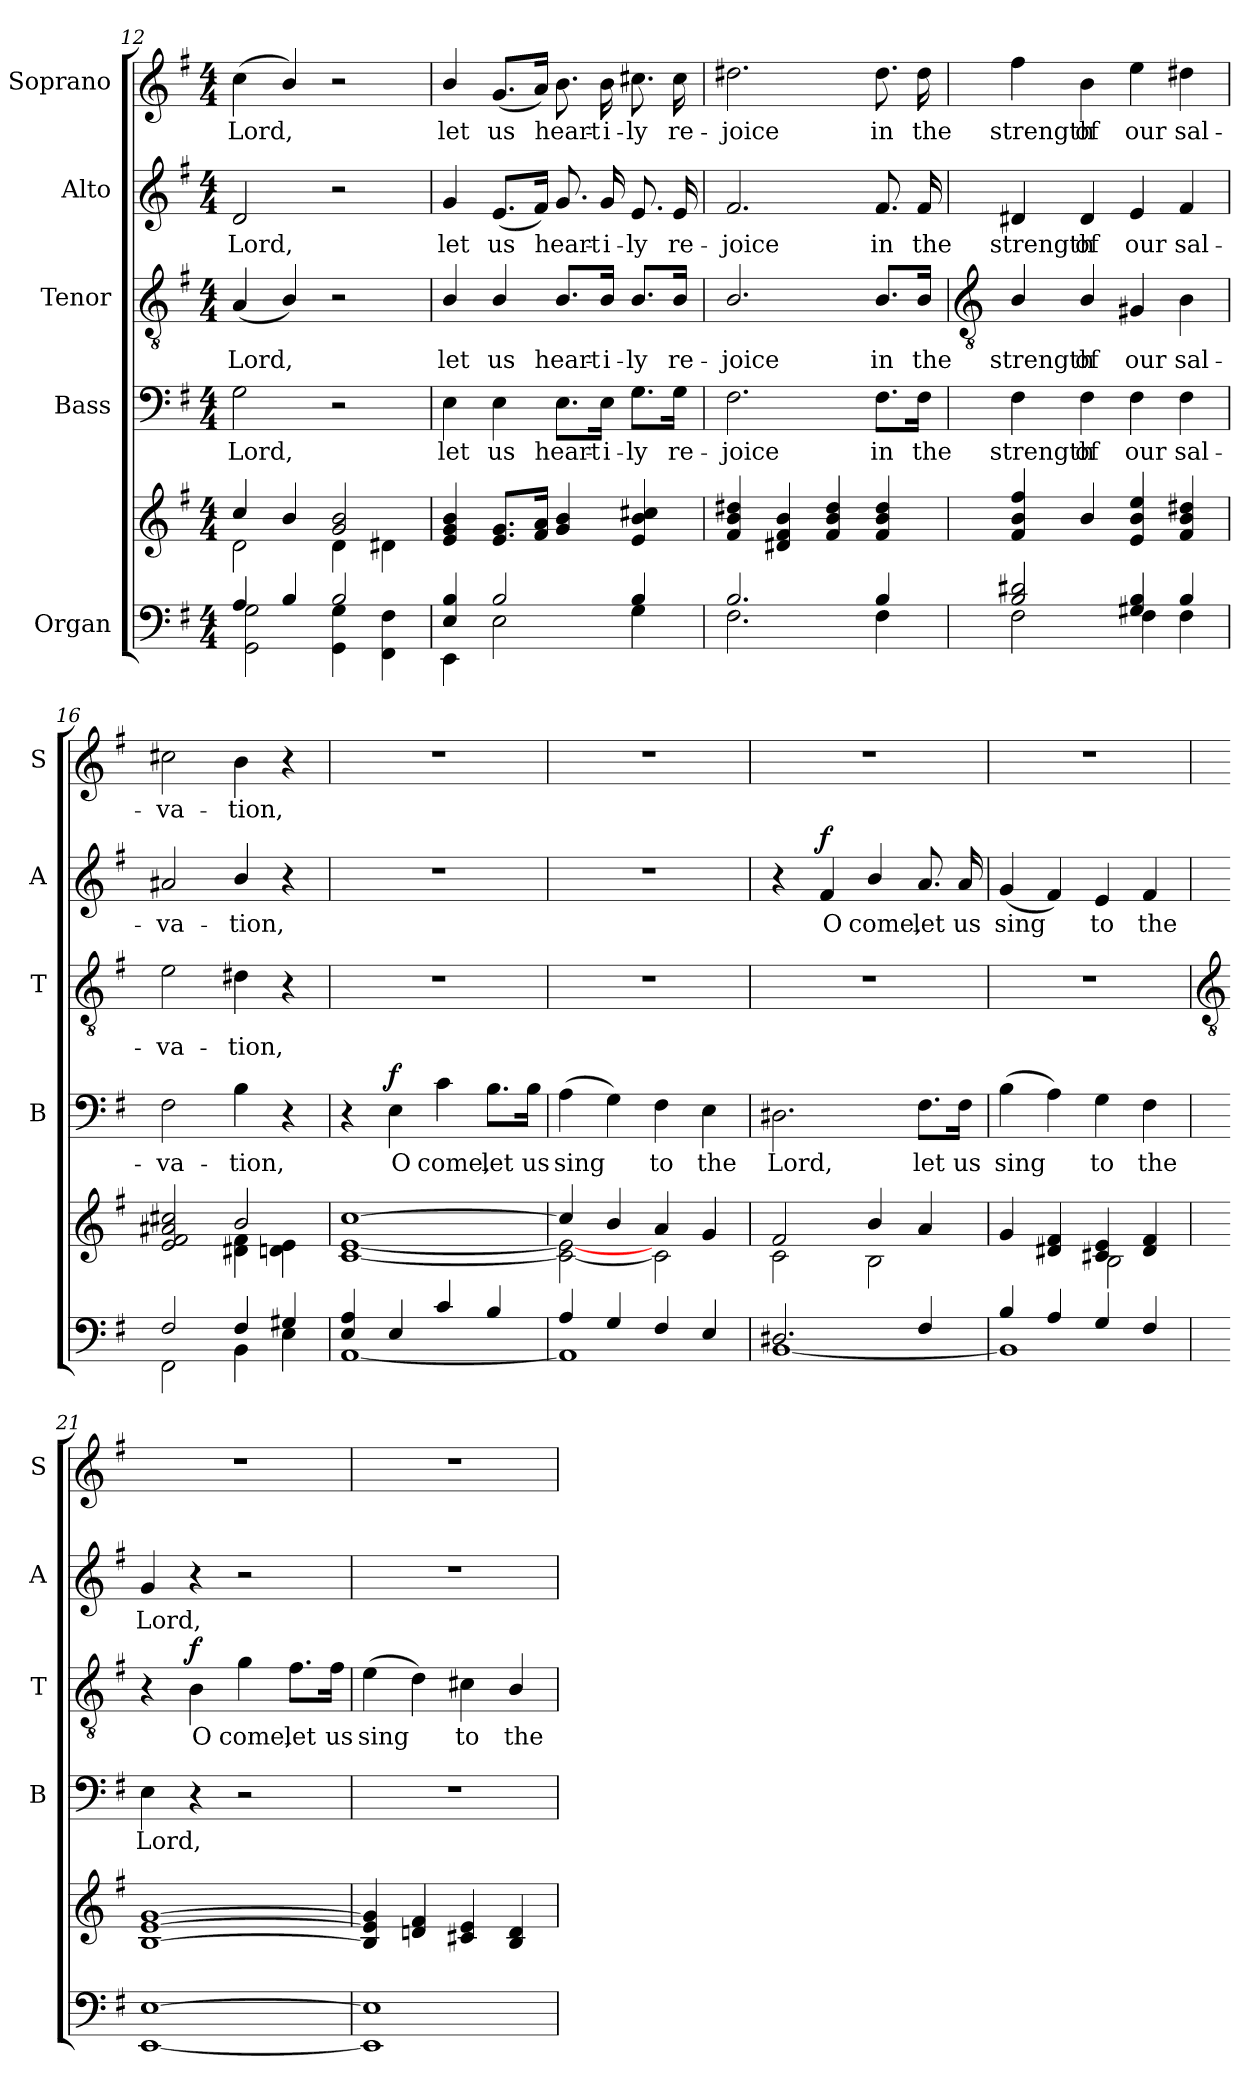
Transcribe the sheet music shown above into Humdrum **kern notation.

**kern	**kern	**kern	**text	**dynam	**kern	**text	**dynam	**kern	**text	**dynam	**kern	**text
*part5	*part5	*part4	*part4	*part4	*part3	*part3	*part3	*part2	*part2	*part2	*part1	*part1
*staff6	*staff5	*staff4	*staff4	*staff4	*staff3	*staff3	*staff3	*staff2	*staff2	*staff2	*staff1	*staff1
*I"Organ	*	*I"Bass	*	*	*I"Tenor	*	*	*I"Alto	*	*	*I"Soprano	*
*	*	*I'B	*	*	*I'T	*	*	*I'A	*	*	*I'S	*
*clefF4	*clefG2	*clefF4	*	*	*clefGv2	*	*	*clefG2	*	*	*clefG2	*
*k[f#]	*k[f#]	*k[f#]	*	*	*k[f#]	*	*	*k[f#]	*	*	*k[f#]	*
*G:	*G:	*G:	*	*	*G:	*	*	*G:	*	*	*G:	*
*M4/4	*M4/4	*M4/4	*	*	*M4/4	*	*	*M4/4	*	*	*M4/4	*
=12	=12	=12	=12	=12	=12	=12	=12	=12	=12	=12	=12	=12
*^	*^	*	*	*	*	*	*	*	*	*	*	*
!	!	!	!	!	!LO:LY:b	!	!	!LO:LY:b	!	!	!LO:LY:b	!	!	!LO:LY:b
4A/	2GG\ 2G\	4cc/	2d\	2G	Lord,	.	(<4A	Lord,	.	2d	Lord,	.	(<4cc	Lord,
4B/	.	4b/	.	.	.	.	4B/)	.	.	.	.	.	4b/)	.
2B/	4GG\ 4G\	2g 2b	4d\	2r	.	.	2r	.	.	2r	.	.	2r	.
.	4FF#\ 4F#\	.	4d#X\	.	.	.	.	.	.	.	.	.	.	.
=13	=13	=13	=13	=13	=13	=13	=13	=13	=13	=13	=13	=13	=13	=13
!	!	!	!	!	!LO:LY:b	!	!	!LO:LY:b	!	!	!LO:LY:b	!	!	!LO:LY:b
4E/ 4B/	4EE\	4e/ 4g/ 4b/	2ryy	4E	let	.	4B/	let	.	4g/	let	.	4b/	let
!	!	!	!	!	!LO:LY:b	!	!	!LO:LY:b	!	!	!LO:LY:b	!	!	!LO:LY:b
2B/	2E\	8.e 8.gL	.	4E	us	.	4B/	us	.	(<8.eL	us	.	(<8.gL	us
.	.	16f# 16aJ	.	.	.	.	.	.	.	16f#J)	.	.	16aJ)	.
!	!	!	!	!	!LO:LY:b	!	!	!LO:LY:b	!	!	!LO:LY:b	!	!	!LO:LY:b
.	.	4g 4b	8.ryy	8.E\L	heart-	.	8.B/L	heart-	.	8.g	heart-	.	8.b	heart-
!	!	!	!	!	!LO:LY:b	!	!	!LO:LY:b	!	!	!LO:LY:b	!	!	!LO:LY:b
.	.	.	4ryy	16E\Jk	-i-	.	16B/Jk	-i-	.	16g	-i-	.	16b	-i-
!	!	!	!	!	!LO:LY:b	!	!	!LO:LY:b	!	!	!LO:LY:b	!	!	!LO:LY:b
4B/	4G\	4e 4b 4cc#X	.	8.G\L	-ly	.	8.B/L	-ly	.	8.e	-ly	.	8.cc#X	-ly
!	!	!	!	!	!LO:LY:b	!	!	!LO:LY:b	!	!	!LO:LY:b	!	!	!LO:LY:b
.	.	.	16ryy	16G\Jk	re-	.	16B/Jk	re-	.	16e	re-	.	16cc#	re-
=14	=14	=14	=14	=14	=14	=14	=14	=14	=14	=14	=14	=14	=14	=14
!	!	!	!	!	!LO:LY:b	!	!	!LO:LY:b	!	!	!LO:LY:b	!	!	!LO:LY:b
2.B/	2.F#\	4f# 4b 4dd#X	1ryy	2.F#	-joice	.	2.B/	-joice	.	2.f#	-joice	.	2.dd#X	-joice
.	.	4d#X 4f# 4b	.	.	.	.	.	.	.	.	.	.	.	.
.	.	4f# 4b 4dd#	.	.	.	.	.	.	.	.	.	.	.	.
!	!	!	!	!	!LO:LY:b	!	!	!LO:LY:b	!	!	!LO:LY:b	!	!	!LO:LY:b
4B/	4F#\	4f# 4b 4dd#	.	8.F#\L	in	.	8.B/L	in	.	8.f#	in	.	8.dd#	in
!	!	!	!	!	!LO:LY:b	!	!	!LO:LY:b	!	!	!LO:LY:b	!	!	!LO:LY:b
.	.	.	.	16F#\Jk	the	.	16B/Jk	the	.	16f#	the	.	16dd#	the
!!LO:LB:g=z
=15	=15	=15	=15	=15	=15	=15	=15	=15	=15	=15	=15	=15	=15	=15
*	*	*	*	*	*	*	*clefGv2	*	*	*	*	*	*	*
!	!	!	!	!	!LO:LY:b	!	!	!LO:LY:b	!	!	!LO:LY:b	!	!	!LO:LY:b
2B/ 2d#X/	2F#\	4f# 4b 4ff#	1ryy	4F#	strength	.	4B/	strength	.	4d#X	strength	.	4ff#	strength
!	!	!	!	!	!LO:LY:b	!	!	!LO:LY:b	!	!	!LO:LY:b	!	!	!LO:LY:b
.	.	4b	.	4F#	of	.	4B/	of	.	4d#	of	.	4b	of
!	!	!	!	!	!LO:LY:b	!	!	!LO:LY:b	!	!	!LO:LY:b	!	!	!LO:LY:b
4G#X/ 4B/	4F#\	4e 4b 4ee	.	4F#	our	.	4G#X	our	.	4e	our	.	4ee	our
!	!	!	!	!	!LO:LY:b	!	!	!LO:LY:b	!	!	!LO:LY:b	!	!	!LO:LY:b
4B/	4F#\	4f# 4b 4dd#X	.	4F#	sal-	.	4B	sal-	.	4f#	sal-	.	4dd#X	sal-
=16	=16	=16	=16	=16	=16	=16	=16	=16	=16	=16	=16	=16	=16	=16
!	!	!	!	!	!LO:LY:b	!	!	!LO:LY:b	!	!	!LO:LY:b	!	!	!LO:LY:b
2F#/	2FF#\	2e 2f# 2a#X 2cc#X	2ryy	2F#	-va-	.	2e	-va-	.	2a#X	-va-	.	2cc#X	-va-
!	!	!	!	!	!LO:LY:b	!	!	!LO:LY:b	!	!	!LO:LY:b	!	!	!LO:LY:b
4F#/	4BB\	2b/	4d#X\ 4f#\	4B	-tion,	.	4d#X	-tion,	.	4b/	-tion,	.	4b	-tion,
4G#X/	4E\	.	4dn\ 4e\	4r	.	.	4r	.	.	4r	.	.	4r	.
=17	=17	=17	=17	=17	=17	=17	=17	=17	=17	=17	=17	=17	=17	=17
4E/ 4A/	[1AA\	[1cc	[1c\ [1e\	4r	.	.	1r	.	.	1r	.	.	1r	.
!	!	!	!	!	!LO:LY:b	!LO:DY:b	!	!	!	!	!	!	!	!
4E/	.	.	.	4E	O	f	.	.	.	.	.	.	.	.
!	!	!	!	!	!LO:LY:b	!	!	!	!	!	!	!	!	!
4c/	.	.	.	4c	come,	.	.	.	.	.	.	.	.	.
!	!	!	!	!	!LO:LY:b	!	!	!	!	!	!	!	!	!
4B/	.	.	.	8.B\L	let	.	.	.	.	.	.	.	.	.
!	!	!	!	!	!LO:LY:b	!	!	!	!	!	!	!	!	!
.	.	.	.	16B\Jk	us	.	.	.	.	.	.	.	.	.
=18	=18	=18	=18	=18	=18	=18	=18	=18	=18	=18	=18	=18	=18	=18
!	!	!	!	!	!LO:LY:b	!	!	!	!	!	!	!	!	!
4A/	1AA\]	4cc/]	2c\_ 2e\_	(>4A	sing	.	1r	.	.	1r	.	.	1r	.
4G/	.	4b/	.	4G)	.	.	.	.	.	.	.	.	.	.
!	!	!	!	!	!LO:LY:b	!	!	!	!	!	!	!	!	!
4F#/	.	4a	2c\]	4F#	to	.	.	.	.	.	.	.	.	.
!	!	!	!	!	!LO:LY:b	!	!	!	!	!	!	!	!	!
4E/	.	4g	.	4E	the	.	.	.	.	.	.	.	.	.
=19	=19	=19	=19	=19	=19	=19	=19	=19	=19	=19	=19	=19	=19	=19
!	!	!	!	!	!LO:LY:b	!	!	!	!	!	!	!	!	!
2.D#X/	[1BB\	2f#	2c\	2.D#X	Lord,	.	1r	.	.	4r	.	.	1r	.
!	!	!	!	!	!	!	!	!	!	!	!LO:LY:b	!LO:DY:b	!	!
.	.	.	.	.	.	.	.	.	.	4f#	O	f	.	.
!	!	!	!	!	!	!	!	!	!	!	!LO:LY:b	!	!	!
.	.	4b/	2B\	.	.	.	.	.	.	4b/	come,	.	.	.
!	!	!	!	!	!LO:LY:b	!	!	!	!	!	!LO:LY:b	!	!	!
4F#/	.	4a	.	8.F#\L	let	.	.	.	.	8.a	let	.	.	.
!	!	!	!	!	!LO:LY:b	!	!	!	!	!	!LO:LY:b	!	!	!
.	.	.	.	16F#\Jk	us	.	.	.	.	16a	us	.	.	.
=20	=20	=20	=20	=20	=20	=20	=20	=20	=20	=20	=20	=20	=20	=20
!	!	!	!	!	!LO:LY:b	!	!	!	!	!	!LO:LY:b	!	!	!
4B/	1BB\]	4g	2ryy	(>4B	sing	.	1r	.	.	(<4g	sing	.	1r	.
4A/	.	4d#X 4f#	.	4A)	.	.	.	.	.	4f#)	.	.	.	.
!	!	!	!	!	!LO:LY:b	!	!	!	!	!	!LO:LY:b	!	!	!
4G/	.	4c#X 4e	2B\	4G	to	.	.	.	.	4e	to	.	.	.
!	!	!	!	!	!LO:LY:b	!	!	!	!	!	!LO:LY:b	!	!	!
4F#/	.	4d# 4f#	.	4F#	the	.	.	.	.	4f#	the	.	.	.
!!LO:LB:g=z
=21	=21	=21	=21	=21	=21	=21	=21	=21	=21	=21	=21	=21	=21	=21
*	*	*	*	*	*	*	*clefGv2	*	*	*	*	*	*	*
!	!	!	!	!	!LO:LY:b	!	!	!	!	!	!LO:LY:b	!	!	!
[1E/	[1EE\	[1B [1e [1g	1ryy	4E	Lord,	.	4r	.	.	4g	Lord,	.	1r	.
!	!	!	!	!	!	!	!	!LO:LY:b	!LO:DY:b	!	!	!	!	!
.	.	.	.	4r	.	.	4B	O	f	4r	.	.	.	.
!	!	!	!	!	!	!	!	!LO:LY:b	!	!	!	!	!	!
.	.	.	.	2r	.	.	4g	come,	.	2r	.	.	.	.
!	!	!	!	!	!	!	!	!LO:LY:b	!	!	!	!	!	!
.	.	.	.	.	.	.	8.f#\L	let	.	.	.	.	.	.
!	!	!	!	!	!	!	!	!LO:LY:b	!	!	!	!	!	!
.	.	.	.	.	.	.	16f#\Jk	us	.	.	.	.	.	.
=22	=22	=22	=22	=22	=22	=22	=22	=22	=22	=22	=22	=22	=22	=22
!	!	!	!	!	!	!	!	!LO:LY:b	!	!	!	!	!	!
1E/]	1EE\]	4B] 4e] 4g]	1ryy	1r	.	.	(>4e	sing	.	1r	.	.	1r	.
.	.	4dn 4f#	.	.	.	.	4d)	.	.	.	.	.	.	.
!	!	!	!	!	!	!	!	!LO:LY:b	!	!	!	!	!	!
.	.	4c#X 4e	.	.	.	.	4c#X	to	.	.	.	.	.	.
!	!	!	!	!	!	!	!	!LO:LY:b	!	!	!	!	!	!
.	.	4B 4d	.	.	.	.	4B/	the	.	.	.	.	.	.
*v	*v	*	*	*	*	*	*	*	*	*	*	*	*	*
*	*v	*v	*	*	*	*	*	*	*	*	*	*	*
=	=	=	=	=	=	=	=	=	=	=	=	=
*-	*-	*-	*-	*-	*-	*-	*-	*-	*-	*-	*-	*-
